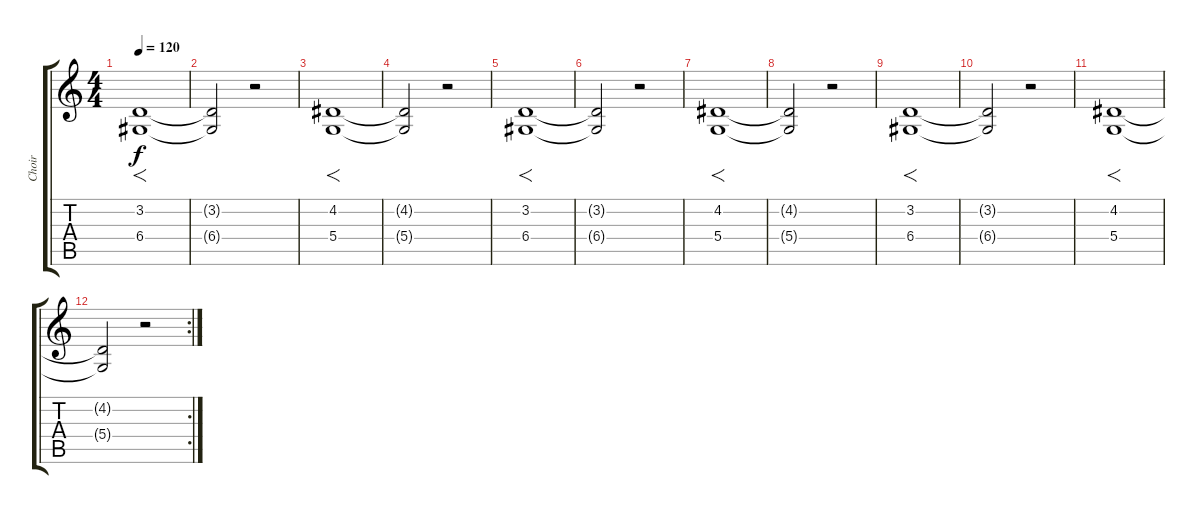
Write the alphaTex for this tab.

\track ("Choir" "Choir") {instrument choiraahs}
\staff {score tabs}
\tuning (E4 B3 G3 D3 A2 E2) {hide}
\ts (4 4)
\tempo 120
\clef g2
\ks c
(3.2 6.4).1{f dy f} |
(3.2{t} 6.4{t}).2 r.2 |
(4.2 5.4).1{f} |
(4.2{t} 5.4{t}).2 r.2 |
(3.2 6.4).1{f} |
(3.2{t} 6.4{t}).2 r.2 |
(4.2 5.4).1{f} |
(4.2{t} 5.4{t}).2 r.2 |
(3.2 6.4).1{f} |
(3.2{t} 6.4{t}).2 r.2 |
(4.2 5.4).1{f} |
\rc 2
(4.2{t} 5.4{t}).2 r.2
